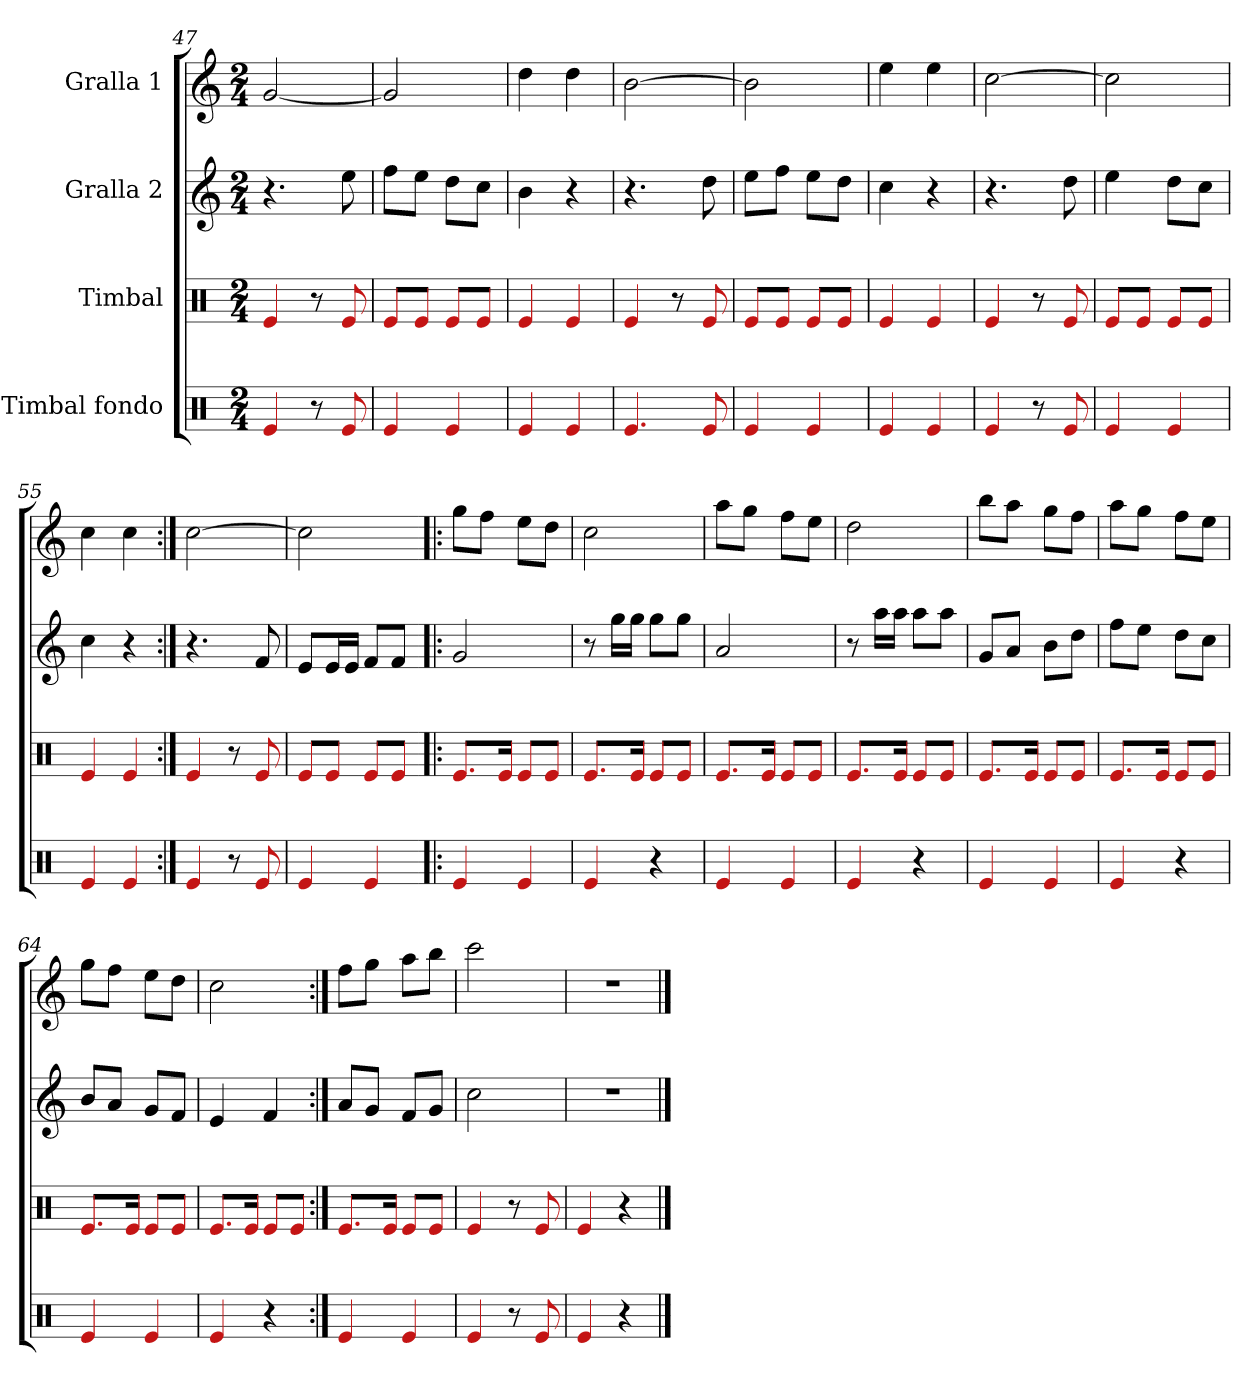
**kern	**kern	**kern	**kern
*part4	*part3	*part2	*part1
*staff4	*staff3	*staff2	*staff1
*I"Timbal fondo	*I"Timbal	*I"Gralla 2	*I"Gralla 1
*clefX	*clefX	*clefG2	*clefG2
*k[]	*k[]	*k[]	*k[]
*M2/4	*M2/4	*M2/4	*M2/4
=47	=47	=47	=47
4e	4e	4.r	[2g
8r	8r	.	.
8e	8e	8ee	.
=48	=48	=48	=48
4e	8e/L	8ff\L	2g]
.	8e/J	8ee\J	.
4e	8e/L	8dd\L	.
.	8e/J	8cc\J	.
=49	=49	=49	=49
4e	4e	4b	4dd
4e	4e	4r	4dd
=50	=50	=50	=50
4.e	4e	4.r	[2b
.	8r	.	.
8e	8e	8dd	.
=51	=51	=51	=51
4e	8e/L	8ee\L	2b]
.	8e/J	8ff\J	.
4e	8e/L	8ee\L	.
.	8e/J	8dd\J	.
=52	=52	=52	=52
4e	4e	4cc	4ee
4e	4e	4r	4ee
=53	=53	=53	=53
4e	4e	4.r	[2cc
8r	8r	.	.
8e	8e	8dd	.
=54	=54	=54	=54
4e	8e/L	4ee	2cc]
.	8e/J	.	.
4e	8e/L	8dd\L	.
.	8e/J	8cc\J	.
=55	=55	=55	=55
4e	4e	4cc	4cc
4e	4e	4r	4cc
=56:|!	=56:|!	=56:|!	=56:|!
4e	4e	4.r	[2cc
8r	8r	.	.
8e	8e	8f	.
=57	=57	=57	=57
4e	8e/L	8e/L	2cc]
.	8e/J	16e/L	.
.	.	16e/JJ	.
4e	8e/L	8f/L	.
.	8e/J	8f/J	.
=58!|:	=58!|:	=58!|:	=58!|:
4e	8.e/L	2g	8gg\L
.	.	.	8ff\J
.	16e/Jk	.	.
4e	8e/L	.	8ee\L
.	8e/J	.	8dd\J
=59	=59	=59	=59
4e	8.e/L	8r	2cc
.	.	16gg\LL	.
.	16e/Jk	16gg\JJ	.
4r	8e/L	8gg\L	.
.	8e/J	8gg\J	.
=60	=60	=60	=60
4e	8.e/L	2a	8aa\L
.	.	.	8gg\J
.	16e/Jk	.	.
4e	8e/L	.	8ff\L
.	8e/J	.	8ee\J
=61	=61	=61	=61
4e	8.e/L	8r	2dd
.	.	16aa\LL	.
.	16e/Jk	16aa\JJ	.
4r	8e/L	8aa\L	.
.	8e/J	8aa\J	.
=62	=62	=62	=62
4e	8.e/L	8g/L	8bb\L
.	.	8a/J	8aa\J
.	16e/Jk	.	.
4e	8e/L	8b\L	8gg\L
.	8e/J	8dd\J	8ff\J
=63	=63	=63	=63
4e	8.e/L	8ff\L	8aa\L
.	.	8ee\J	8gg\J
.	16e/Jk	.	.
4r	8e/L	8dd\L	8ff\L
.	8e/J	8cc\J	8ee\J
=64	=64	=64	=64
4e	8.e/L	8b/L	8gg\L
.	.	8a/J	8ff\J
.	16e/Jk	.	.
4e	8e/L	8g/L	8ee\L
.	8e/J	8f/J	8dd\J
=65	=65	=65	=65
4e	8.e/L	4e	2cc
.	16e/Jk	.	.
4r	8e/L	4f	.
.	8e/J	.	.
=66:|!	=66:|!	=66:|!	=66:|!
4e	8.e/L	8a/L	8ff\L
.	.	8g/J	8gg\J
.	16e/Jk	.	.
4e	8e/L	8f/L	8aa\L
.	8e/J	8g/J	8bb\J
=67	=67	=67	=67
4e	4e	2cc	2ccc
8r	8r	.	.
8e	8e	.	.
=68	=68	=68	=68
4e	4e	2r	2r
4r	4r	.	.
==	==	==	==
*-	*-	*-	*-
